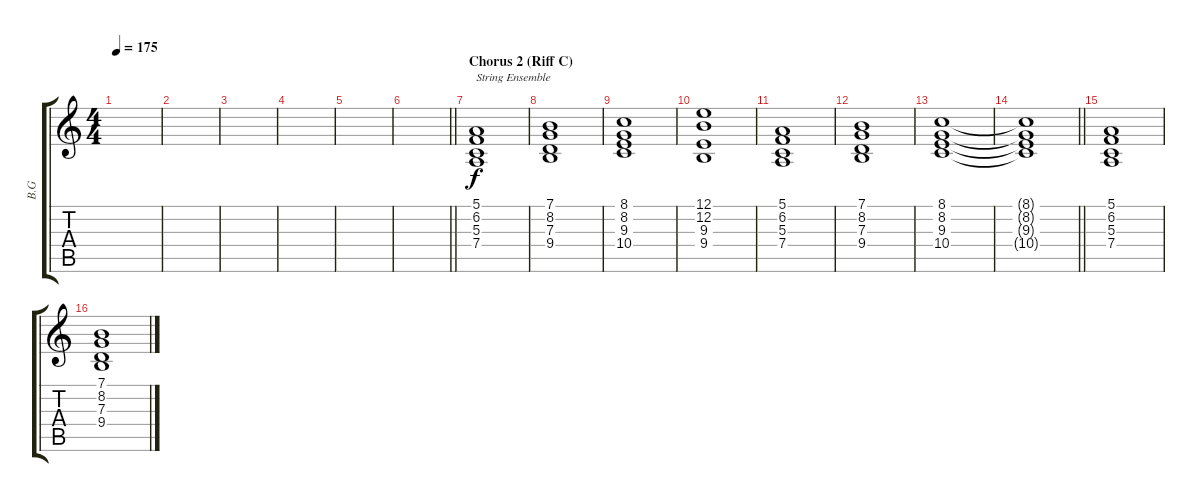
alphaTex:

\track ("B.G" "B.G") {instrument harpsichord}
\staff {score tabs}
\tuning (E4 B3 G3 D3 A2 E2) {hide}
\ts (4 4)
\tempo 175
\clef g2
\ks c
|
|
|
|
|
\barLineRight lightlight
|
\section ("" "Chorus 2 (Riff C)")
(5.1 6.2 5.3 7.4).1{txt "String Ensemble" instrument stringensemble1} |
(7.1 8.2 7.3 9.4).1 |
(8.1 8.2 9.3 10.4).1 |
(12.1 12.2 9.3 9.4).1 |
(5.1 6.2 5.3 7.4).1 |
(7.1 8.2 7.3 9.4).1 |
(8.1 8.2 9.3 10.4).1 |
\barLineRight lightlight
(8.1{t} 8.2{t} 9.3{t} 10.4{t}).1 |
(5.1 6.2 5.3 7.4).1 |
(7.1 8.2 7.3 9.4).1
